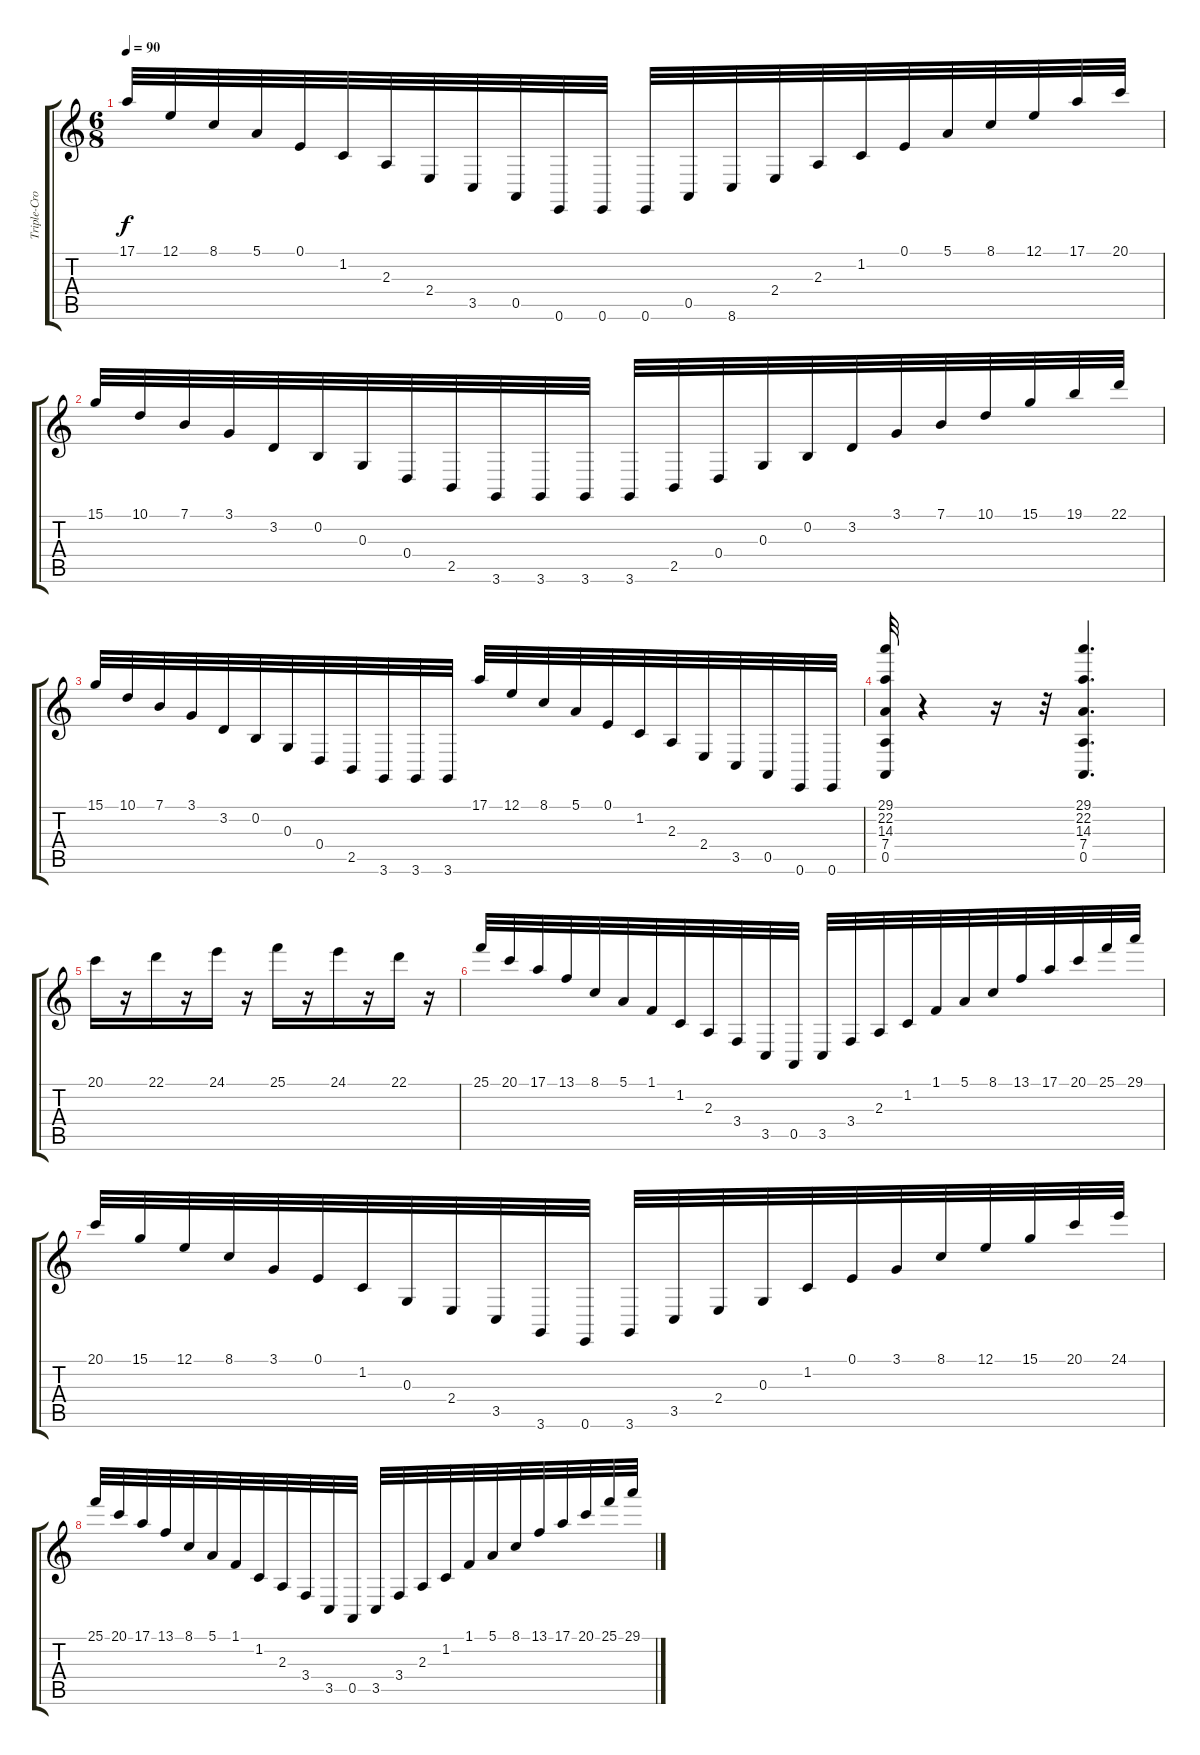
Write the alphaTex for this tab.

\track ("Triple-Croche" "Triple-Cro") {solo instrument drawbarorgan}
\staff {score tabs}
\tuning (E4 B3 G3 D3 A2 E2) {hide}
\ts (6 8)
\tempo 90
\clef g2
\ks c
17.1.32{dy f} 12.1.32 8.1.32 5.1.32 0.1.32 1.2.32 2.3.32 2.4.32 3.5.32 0.5.32 0.6.32 0.6.32 0.6.32 0.5.32 8.6.32 2.4.32 2.3.32 1.2.32 0.1.32 5.1.32 8.1.32 12.1.32 17.1.32 20.1.32 |
15.1.32 10.1.32 7.1.32 3.1.32 3.2.32 0.2.32 0.3.32 0.4.32 2.5.32 3.6.32 3.6.32 3.6.32 3.6.32 2.5.32 0.4.32 0.3.32 0.2.32 3.2.32 3.1.32 7.1.32 10.1.32 15.1.32 19.1.32 22.1.32 |
15.1.32 10.1.32 7.1.32 3.1.32 3.2.32 0.2.32 0.3.32 0.4.32 2.5.32 3.6.32 3.6.32 3.6.32 17.1.32 12.1.32 8.1.32 5.1.32 0.1.32 1.2.32 2.3.32 2.4.32 3.5.32 0.5.32 0.6.32 0.6.32 |
(29.1 22.2 14.3 7.4 0.5).32 r.4 r.16 r.32 (29.1 22.2 14.3 7.4 0.5).4{d} |
20.1.16 r.16 22.1.16 r.16 24.1.16 r.16 25.1.16 r.16 24.1.16 r.16 22.1.16 r.16 |
25.1.32 20.1.32 17.1.32 13.1.32 8.1.32 5.1.32 1.1.32 1.2.32 2.3.32 3.4.32 3.5.32 0.5.32 3.5.32 3.4.32 2.3.32 1.2.32 1.1.32 5.1.32 8.1.32 13.1.32 17.1.32 20.1.32 25.1.32 29.1.32 |
20.1.32 15.1.32 12.1.32 8.1.32 3.1.32 0.1.32 1.2.32 0.3.32 2.4.32 3.5.32 3.6.32 0.6.32 3.6.32 3.5.32 2.4.32 0.3.32 1.2.32 0.1.32 3.1.32 8.1.32 12.1.32 15.1.32 20.1.32 24.1.32 |
25.1.32 20.1.32 17.1.32 13.1.32 8.1.32 5.1.32 1.1.32 1.2.32 2.3.32 3.4.32 3.5.32 0.5.32 3.5.32 3.4.32 2.3.32 1.2.32 1.1.32 5.1.32 8.1.32 13.1.32 17.1.32 20.1.32 25.1.32 29.1.32
